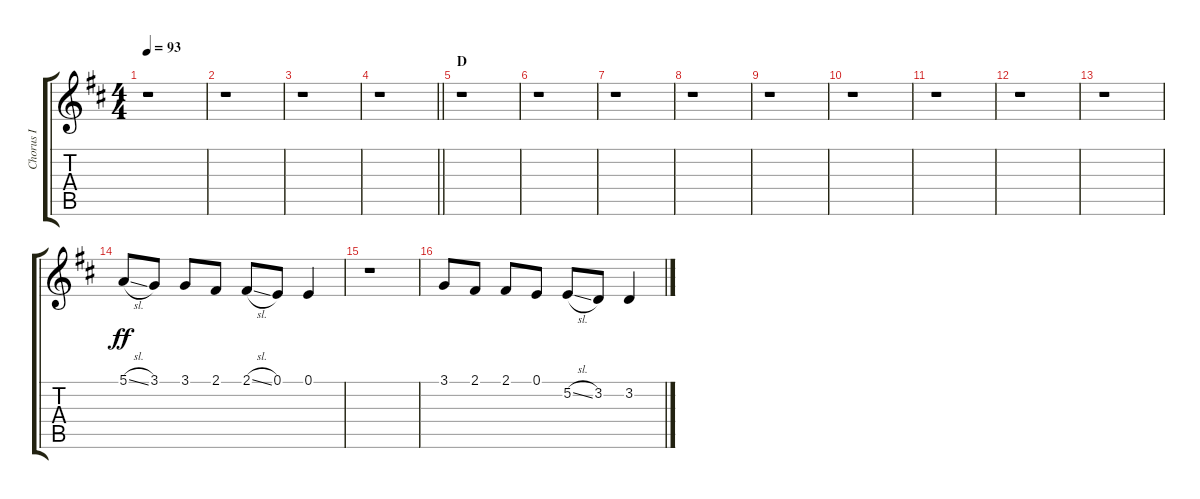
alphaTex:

\track ("Chorus I" "Chorus I") {instrument voiceoohs}
\staff {score tabs}
\tuning (E4 B3 G3 D3 A2 E2) {hide}
\ts (4 4)
\tempo 93
\clef g2
\ks d
r.1{dy ff} |
r.1 |
r.1 |
\barLineRight lightlight
r.1 |
\section ("" "D")
r.1 |
r.1 |
r.1 |
r.1 |
r.1 |
r.1 |
r.1 |
r.1 |
r.1 |
5.1{sl}.8 3.1.8 3.1.8 2.1.8 2.1{sl}.8 0.1.8 0.1.4 |
r.1 |
3.1.8 2.1.8 2.1.8 0.1.8 5.2{sl}.8 3.2.8 3.2.4
